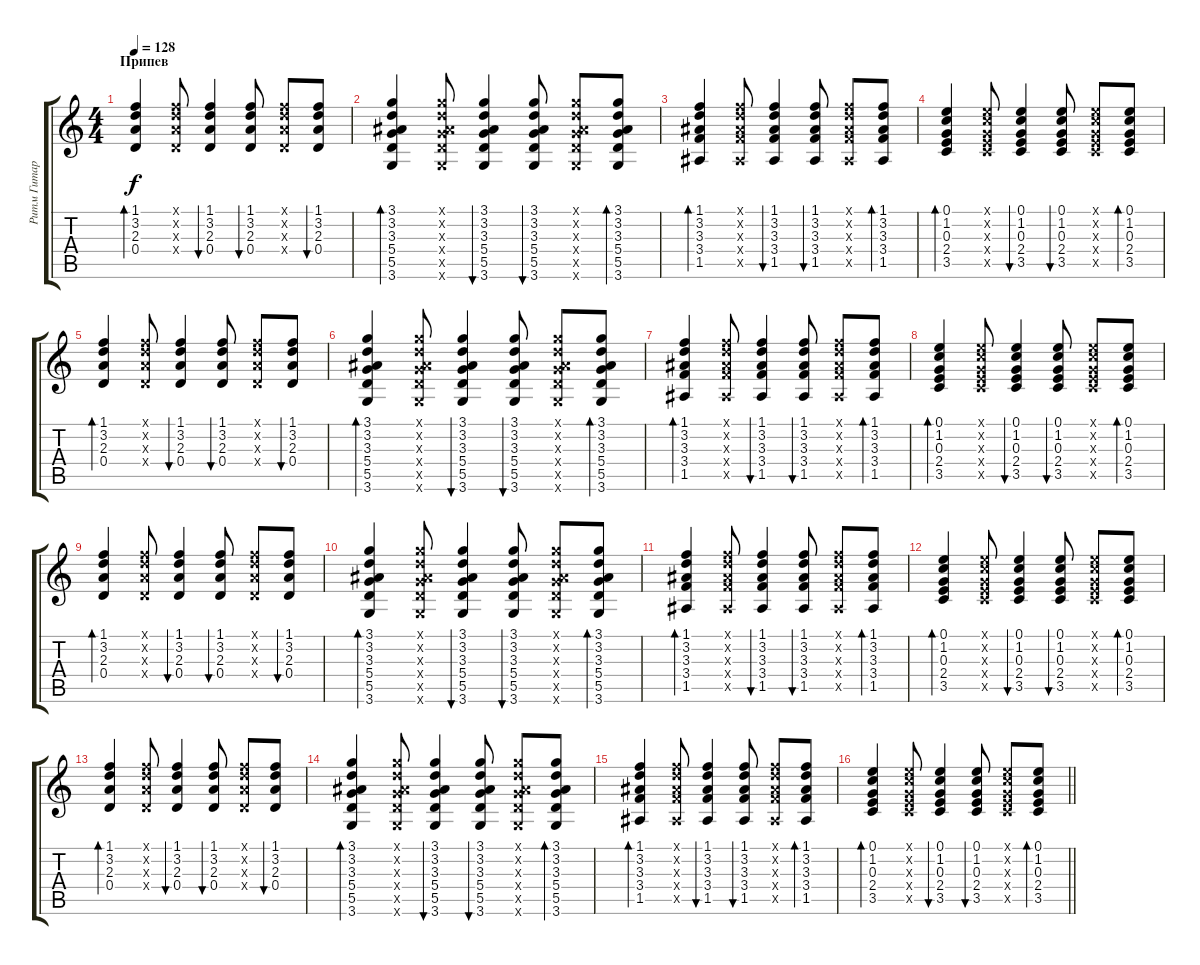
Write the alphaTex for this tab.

\track ("Ритм Гитара" "Ритм Гитар") {instrument acousticguitarsteel}
\staff {score tabs}
\tuning (E4 B3 G3 D3 A2 E2) {hide}
\ts (4 4)
\section ("" "Припев")
\tempo 128
\clef g2
\ks c
(1.1 3.2 2.3 0.4).4{bd 60 dy f} (1.1{x} 3.2{x} 2.3{x} 0.4{x}).8 (1.1 3.2 2.3 0.4).4{bu 60} (1.1 3.2 2.3 0.4).8{bu 60} (1.1{x} 3.2{x} 2.3{x} 0.4{x}).8 (1.1 3.2 2.3 0.4).8{bu 60} |
(3.1 3.2 3.3 5.4 5.5 3.6).4{bd 60} (3.1{x} 3.2{x} 3.3{x} 5.4{x} 5.5{x} 3.6{x}).8 (3.1 3.2 3.3 5.4 5.5 3.6).4{bu 60} (3.1 3.2 3.3 5.4 5.5 3.6).8{bu 60} (3.1{x} 3.2{x} 3.3{x} 5.4{x} 5.5{x} 3.6{x}).8 (3.1 3.2 3.3 5.4 5.5 3.6).8{bd 60} |
(1.1 3.2 3.3 3.4 1.5).4{bd 60} (1.1{x} 3.2{x} 3.3{x} 3.4{x} 1.5{x}).8 (1.1 3.2 3.3 3.4 1.5).4{bu 60} (1.1 3.2 3.3 3.4 1.5).8{bu 60} (1.1{x} 3.2{x} 3.3{x} 3.4{x} 1.5{x}).8 (1.1 3.2 3.3 3.4 1.5).8{bd 60} |
(0.1 1.2 0.3 2.4 3.5).4{bd 60} (0.1{x} 1.2{x} 0.3{x} 2.4{x} 3.5{x}).8 (0.1 1.2 0.3 2.4 3.5).4{bu 120} (0.1 1.2 0.3 2.4 3.5).8{bu 30} (0.1{x} 1.2{x} 0.3{x} 2.4{x} 3.5{x}).8 (0.1 1.2 0.3 2.4 3.5).8{bd 30} |
(1.1 3.2 2.3 0.4).4{bd 60} (1.1{x} 3.2{x} 2.3{x} 0.4{x}).8 (1.1 3.2 2.3 0.4).4{bu 60} (1.1 3.2 2.3 0.4).8{bu 60} (1.1{x} 3.2{x} 2.3{x} 0.4{x}).8 (1.1 3.2 2.3 0.4).8{bu 60} |
(3.1 3.2 3.3 5.4 5.5 3.6).4{bd 60} (3.1{x} 3.2{x} 3.3{x} 5.4{x} 5.5{x} 3.6{x}).8 (3.1 3.2 3.3 5.4 5.5 3.6).4{bu 60} (3.1 3.2 3.3 5.4 5.5 3.6).8{bu 60} (3.1{x} 3.2{x} 3.3{x} 5.4{x} 5.5{x} 3.6{x}).8 (3.1 3.2 3.3 5.4 5.5 3.6).8{bd 60} |
(1.1 3.2 3.3 3.4 1.5).4{bd 60} (1.1{x} 3.2{x} 3.3{x} 3.4{x} 1.5{x}).8 (1.1 3.2 3.3 3.4 1.5).4{bu 60} (1.1 3.2 3.3 3.4 1.5).8{bu 60} (1.1{x} 3.2{x} 3.3{x} 3.4{x} 1.5{x}).8 (1.1 3.2 3.3 3.4 1.5).8{bd 60} |
(0.1 1.2 0.3 2.4 3.5).4{bd 60} (0.1{x} 1.2{x} 0.3{x} 2.4{x} 3.5{x}).8 (0.1 1.2 0.3 2.4 3.5).4{bu 120} (0.1 1.2 0.3 2.4 3.5).8{bu 30} (0.1{x} 1.2{x} 0.3{x} 2.4{x} 3.5{x}).8 (0.1 1.2 0.3 2.4 3.5).8{bd 30} |
(1.1 3.2 2.3 0.4).4{bd 60} (1.1{x} 3.2{x} 2.3{x} 0.4{x}).8 (1.1 3.2 2.3 0.4).4{bu 60} (1.1 3.2 2.3 0.4).8{bu 60} (1.1{x} 3.2{x} 2.3{x} 0.4{x}).8 (1.1 3.2 2.3 0.4).8{bu 60} |
(3.1 3.2 3.3 5.4 5.5 3.6).4{bd 60} (3.1{x} 3.2{x} 3.3{x} 5.4{x} 5.5{x} 3.6{x}).8 (3.1 3.2 3.3 5.4 5.5 3.6).4{bu 60} (3.1 3.2 3.3 5.4 5.5 3.6).8{bu 60} (3.1{x} 3.2{x} 3.3{x} 5.4{x} 5.5{x} 3.6{x}).8 (3.1 3.2 3.3 5.4 5.5 3.6).8{bd 60} |
(1.1 3.2 3.3 3.4 1.5).4{bd 60} (1.1{x} 3.2{x} 3.3{x} 3.4{x} 1.5{x}).8 (1.1 3.2 3.3 3.4 1.5).4{bu 60} (1.1 3.2 3.3 3.4 1.5).8{bu 60} (1.1{x} 3.2{x} 3.3{x} 3.4{x} 1.5{x}).8 (1.1 3.2 3.3 3.4 1.5).8{bd 60} |
(0.1 1.2 0.3 2.4 3.5).4{bd 60} (0.1{x} 1.2{x} 0.3{x} 2.4{x} 3.5{x}).8 (0.1 1.2 0.3 2.4 3.5).4{bu 120} (0.1 1.2 0.3 2.4 3.5).8{bu 30} (0.1{x} 1.2{x} 0.3{x} 2.4{x} 3.5{x}).8 (0.1 1.2 0.3 2.4 3.5).8{bd 30} |
(1.1 3.2 2.3 0.4).4{bd 60} (1.1{x} 3.2{x} 2.3{x} 0.4{x}).8 (1.1 3.2 2.3 0.4).4{bu 60} (1.1 3.2 2.3 0.4).8{bu 60} (1.1{x} 3.2{x} 2.3{x} 0.4{x}).8 (1.1 3.2 2.3 0.4).8{bu 60} |
(3.1 3.2 3.3 5.4 5.5 3.6).4{bd 60} (3.1{x} 3.2{x} 3.3{x} 5.4{x} 5.5{x} 3.6{x}).8 (3.1 3.2 3.3 5.4 5.5 3.6).4{bu 60} (3.1 3.2 3.3 5.4 5.5 3.6).8{bu 60} (3.1{x} 3.2{x} 3.3{x} 5.4{x} 5.5{x} 3.6{x}).8 (3.1 3.2 3.3 5.4 5.5 3.6).8{bd 60} |
(1.1 3.2 3.3 3.4 1.5).4{bd 60} (1.1{x} 3.2{x} 3.3{x} 3.4{x} 1.5{x}).8 (1.1 3.2 3.3 3.4 1.5).4{bu 60} (1.1 3.2 3.3 3.4 1.5).8{bu 60} (1.1{x} 3.2{x} 3.3{x} 3.4{x} 1.5{x}).8 (1.1 3.2 3.3 3.4 1.5).8{bd 60} |
\barLineRight lightlight
(0.1 1.2 0.3 2.4 3.5).4{bd 60} (0.1{x} 1.2{x} 0.3{x} 2.4{x} 3.5{x}).8 (0.1 1.2 0.3 2.4 3.5).4{bu 120} (0.1 1.2 0.3 2.4 3.5).8{bu 30} (0.1{x} 1.2{x} 0.3{x} 2.4{x} 3.5{x}).8 (0.1 1.2 0.3 2.4 3.5).8{bd 30}
